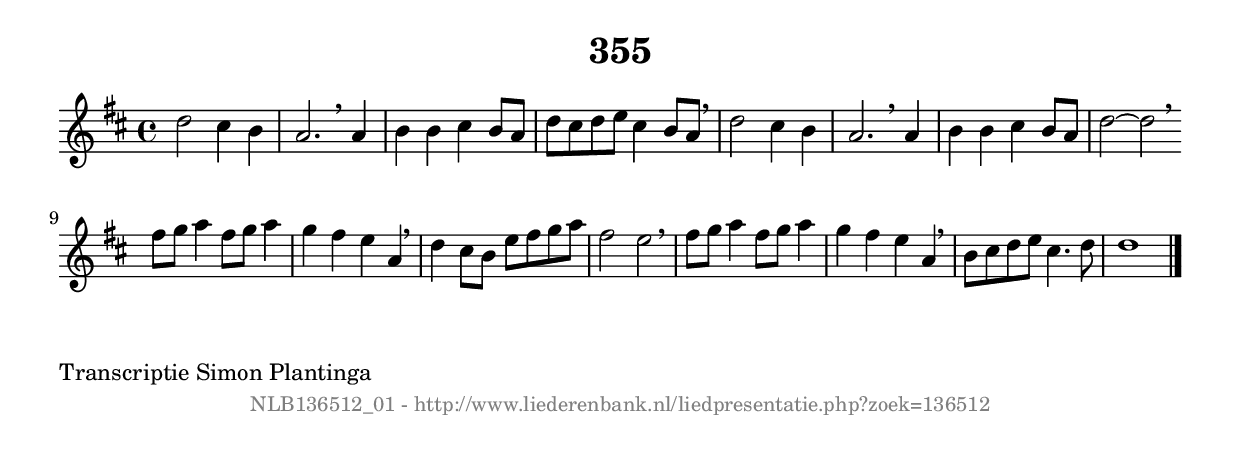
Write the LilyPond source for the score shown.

%
% produced by wce2krn 1.64 (7 June 2014)
%
\version"2.16"
#(append! paper-alist '(("long" . (cons (* 210 mm) (* 2000 mm)))))
#(set-default-paper-size "long")
sb = {\breathe}
mBreak = {\breathe }
bBreak = {\breathe }
x = {\once\override NoteHead #'style = #'cross }
gl=\glissando
itime={\override Staff.TimeSignature #'stencil = ##f }
ficta = {\once\set suggestAccidentals = ##t}
fine = {\once\override Score.RehearsalMark #'self-alignment-X = #1 \mark \markup {\italic{Fine}}}
dc = {\once\override Score.RehearsalMark #'self-alignment-X = #1 \mark \markup {\italic{D.C.}}}
dcf = {\once\override Score.RehearsalMark #'self-alignment-X = #1 \mark \markup {\italic{D.C. al Fine}}}
dcc = {\once\override Score.RehearsalMark #'self-alignment-X = #1 \mark \markup {\italic{D.C. al Coda}}}
ds = {\once\override Score.RehearsalMark #'self-alignment-X = #1 \mark \markup {\italic{D.S.}}}
dsf = {\once\override Score.RehearsalMark #'self-alignment-X = #1 \mark \markup {\italic{D.S. al Fine}}}
dsc = {\once\override Score.RehearsalMark #'self-alignment-X = #1 \mark \markup {\italic{D.S. al Coda}}}
pv = {\set Score.repeatCommands = #'((volta "1"))}
sv = {\set Score.repeatCommands = #'((volta "2"))}
tv = {\set Score.repeatCommands = #'((volta "3"))}
qv = {\set Score.repeatCommands = #'((volta "4"))}
xv = {\set Score.repeatCommands = #'((volta #f))}
\header{ tagline = ""
title = "355"
}
\score {{
\key d \major
\relative g'
{
\set melismaBusyProperties = #'()
\time 4/4
\tempo 4=120
\override Score.MetronomeMark #'transparent = ##t
\override Score.RehearsalMark #'break-visibility = #(vector #t #t #f)
d'2 cis4 b4 | a2. \sb a4 | b4 b4 cis4 b8 a8 | d8 cis8 d8 e8 cis4 b8 a8 \sb | d2 cis4 b4 | a2. \sb a4 | b4 b4 cis4 b8 a8 | d2~ d2 \bar ":|:" \bBreak
fis8 g8 a4 fis8 g8 a4 | g4 fis4 e4 a,4 \sb | d4 cis8 b8 e8 fis8 g8 a8 | fis2 e2 \sb | fis8 g8 a4 fis8 g8 a4 | g4 fis4 e4 a,4 \sb | b8 cis8 d8 e8 cis4. d8 | d1 \bar "|."
 }}
 \midi { }
 \layout {
            indent = 0.0\cm
}
}
\markup { \wordwrap-string #" 
Transcriptie Simon Plantinga
"}
\markup { \vspace #0 } \markup { \with-color #grey \fill-line { \center-column { \smaller "NLB136512_01 - http://www.liederenbank.nl/liedpresentatie.php?zoek=136512" } } }
